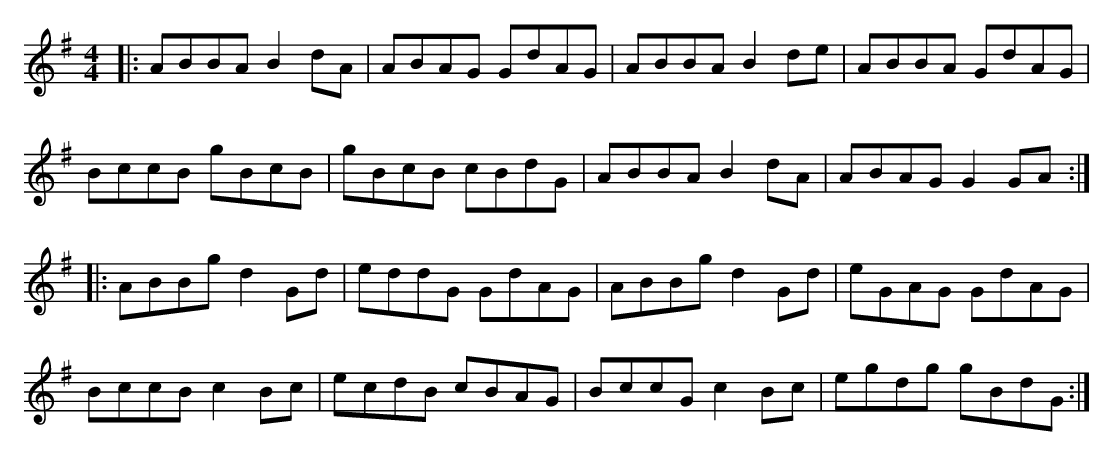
X:1
M:4/4
K:G
|:ABBA B2dA|ABAG GdAG|ABBA B2de|ABBA GdAG|
BccB gBcB|gBcB cBdG|ABBA B2dA|ABAG G2GA:|
|:ABBg d2Gd|eddG GdAG|ABBg d2Gd|eGAG GdAG|
BccB c2Bc|ecdB cBAG|BccG c2Bc|egdg gBdG:|
